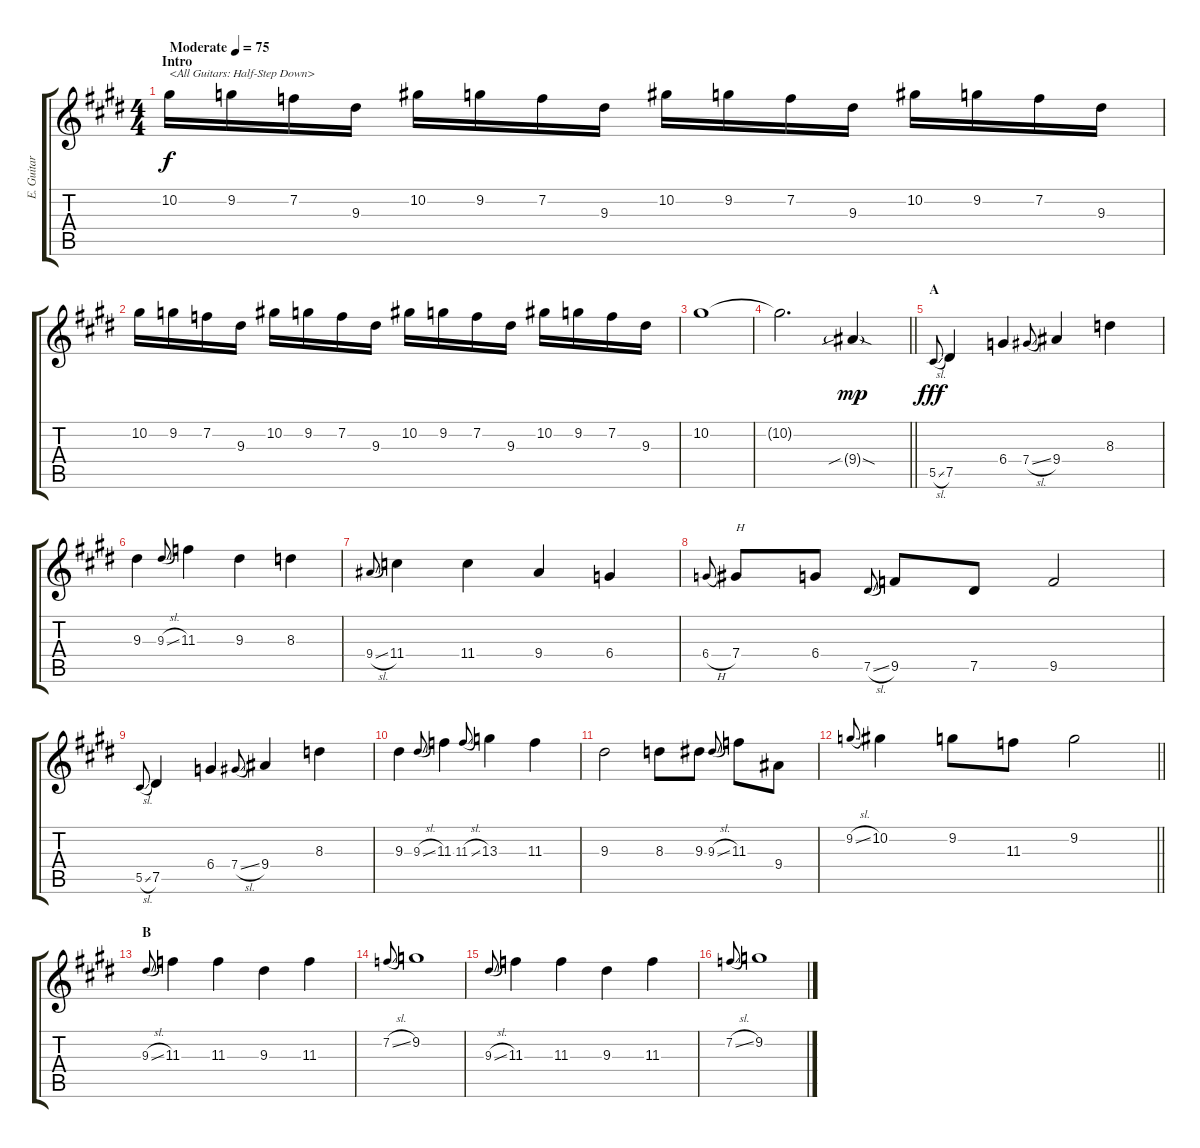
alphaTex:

\track ("E. Guitar I" "E. Guitar ") {instrument overdrivenguitar}
\staff {score tabs}
\tuning (Eb4 Bb3 Gb3 Db3 Ab2 Eb2) {hide}
\ts (4 4)
\section ("" "Intro")
\tempo (75 "Moderate")
\clef g2
\ks e
10.2.16{txt "<All Guitars: Half-Step Down>" dy f instrument overdrivenguitar} 9.2.16 7.2.16 9.3.16 10.2.16 9.2.16 7.2.16 9.3.16 10.2.16 9.2.16 7.2.16 9.3.16 10.2.16 9.2.16 7.2.16 9.3.16 |
10.2.16 9.2.16 7.2.16 9.3.16 10.2.16 9.2.16 7.2.16 9.3.16 10.2.16 9.2.16 7.2.16 9.3.16 10.2.16 9.2.16 7.2.16 9.3.16 |
10.2.1 |
\barLineRight lightlight
10.2{t}.2{d} 9.4{sib sod g}.4{dy mp} |
\section ("" "A")
5.5{sl}.8{gr onbeat dy fff} 7.5.4 6.4.4 7.4{sl}.8{gr onbeat} 9.4.4 8.3.4 |
9.3.4 9.3{sl}.8{gr onbeat} 11.3.4 9.3.4 8.3.4 |
9.4{sl}.8{gr onbeat} 11.4.4 11.4.4 9.4.4 6.4.4 |
6.4{h}.8{gr onbeat} 7.4.8{txt "H"} 6.4.8 7.5{sl}.8{gr onbeat} 9.5.8 7.5.8 9.5.2 |
5.5{sl}.8{gr onbeat} 7.5.4 6.4.4 7.4{sl}.8{gr onbeat} 9.4.4 8.3.4 |
9.3.4 9.3{sl}.8{gr onbeat} 11.3.4 11.3{sl}.8{gr onbeat} 13.3.4 11.3.4 |
9.3.2 8.3.8 9.3.8 9.3{sl}.8{gr onbeat} 11.3.8 9.4.8 |
\barLineRight lightlight
9.2{sl}.8{gr onbeat} 10.2.4 9.2.8 11.3.8 9.2.2 |
\section ("" "B")
9.3{sl}.8{gr onbeat} 11.3.4 11.3.4 9.3.4 11.3.4 |
7.2{sl}.8{gr onbeat} 9.2.1 |
9.3{sl}.8{gr onbeat} 11.3.4 11.3.4 9.3.4 11.3.4 |
7.2{sl}.8{gr onbeat} 9.2.1
